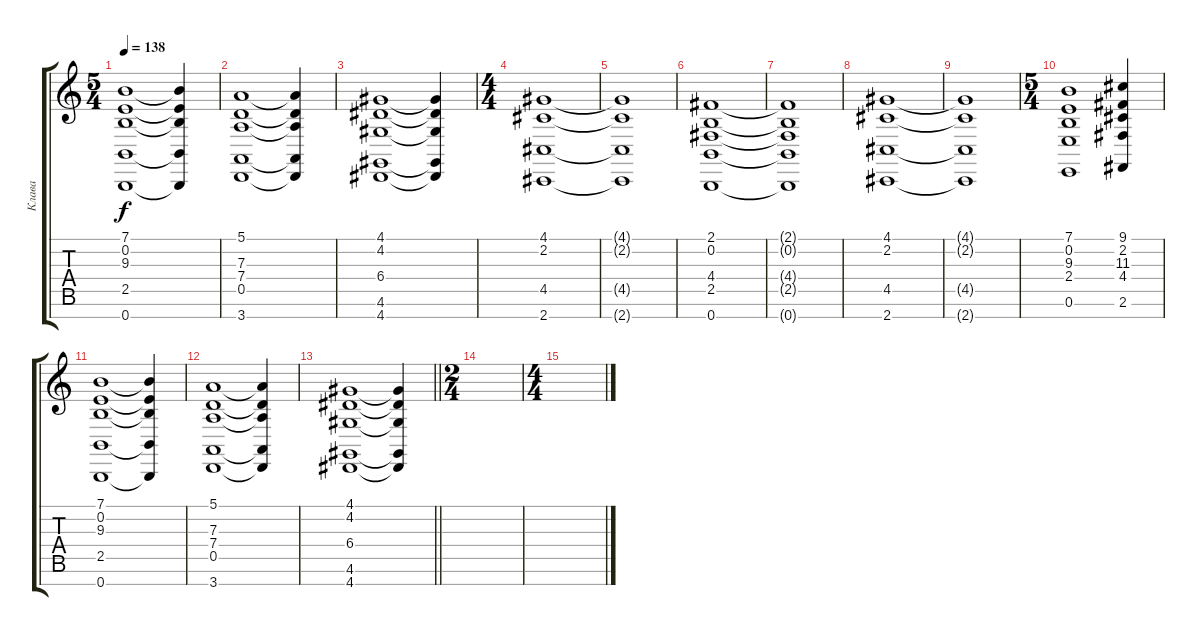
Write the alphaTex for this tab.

\track ("Клава" "Клава") {instrument synthstrings2}
\staff {score tabs}
\tuning (E4 B3 G3 D3 A2 E2 B1) {hide}
\ts (5 4)
\tempo 138
\clef g2
\ks c
(7.1 0.2 9.3 2.5 0.7).1{dy f} (7.1{t} 0.2{t} 9.3{t} 2.5{t} 0.7{t}).4 |
(5.1 7.3 7.4 0.5 3.7).1 (5.1{t} 7.3{t} 7.4{t} 0.5{t} 3.7{t}).4 |
(4.1 4.2 6.4 4.6 4.7).1 (4.1{t} 4.2{t} 6.4{t} 4.6{t} 4.7{t}).4 |
\ts (4 4)
(4.1 2.2 4.5 2.7).1 |
(4.1{t} 2.2{t} 4.5{t} 2.7{t}).1 |
(2.1 0.2 4.4 2.5 0.7).1 |
(2.1{t} 0.2{t} 4.4{t} 2.5{t} 0.7{t}).1 |
(4.1 2.2 4.5 2.7).1 |
(4.1{t} 2.2{t} 4.5{t} 2.7{t}).1 |
\ts (5 4)
(7.1 0.2 9.3 2.4 0.6).1 (9.1 2.2 11.3 4.4 2.6).4 |
(7.1 0.2 9.3 2.5 0.7).1 (7.1{t} 0.2{t} 9.3{t} 2.5{t} 0.7{t}).4 |
(5.1 7.3 7.4 0.5 3.7).1 (5.1{t} 7.3{t} 7.4{t} 0.5{t} 3.7{t}).4 |
\barLineRight lightlight
(4.1 4.2 6.4 4.6 4.7).1 (4.1{t} 4.2{t} 6.4{t} 4.6{t} 4.7{t}).4 |
\ts (2 4)
\section ("" "")
|
\ts (4 4)
